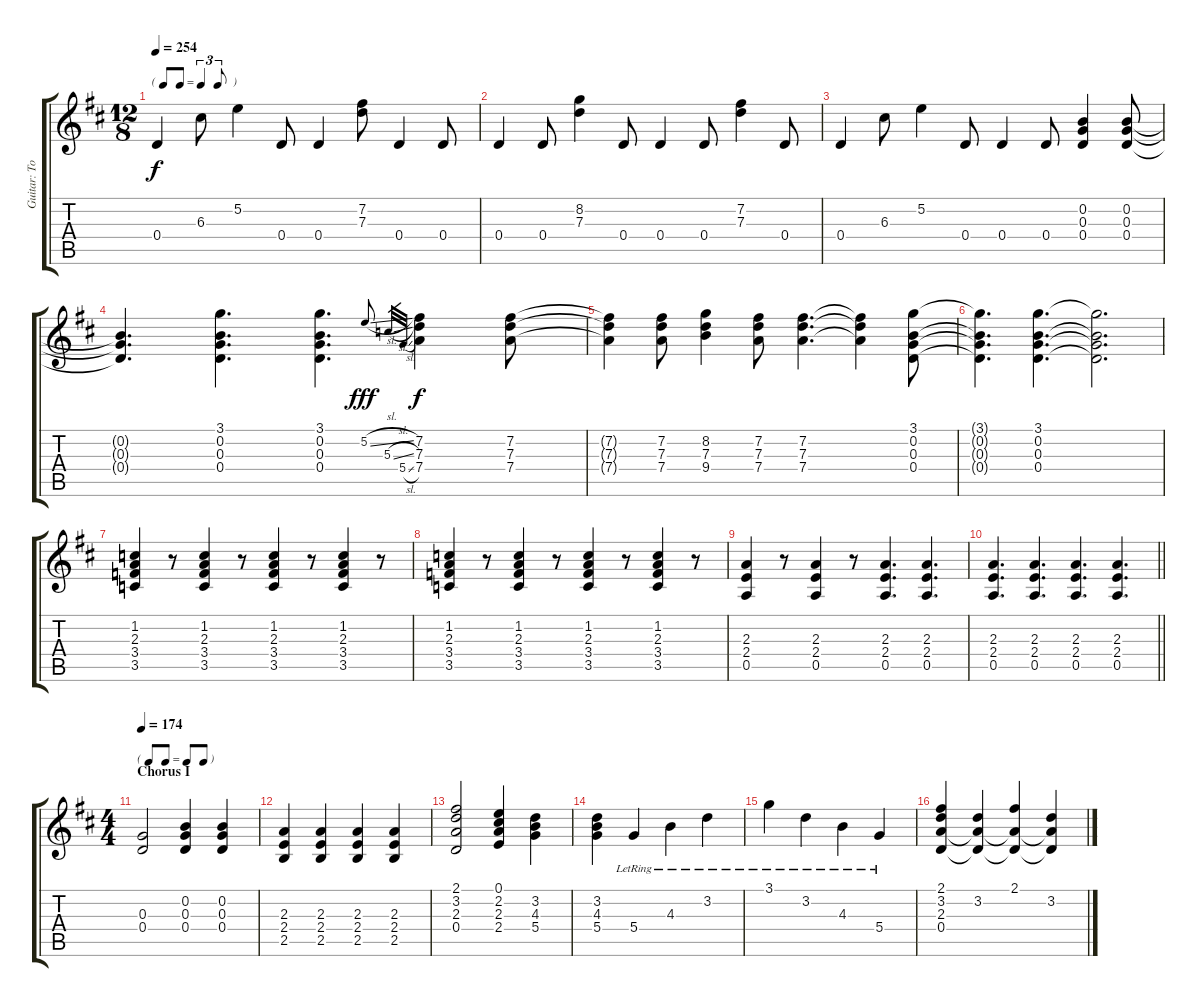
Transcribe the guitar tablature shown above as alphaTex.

\track ("Guitar: Todd" "Guitar: To") {instrument distortionguitar}
\staff {score tabs}
\tuning (E4 B3 G3 D3 A2 D2) {hide}
\ts (12 8)
\tf triplet8th
\tempo 254
\clef g2
\ks d
0.4.4{dy f} 6.3.8 5.2.4 0.4.8 0.4.4 (7.2 7.3).8 0.4.4 0.4.8 |
0.4.4 0.4.8 (8.2 7.3).4 0.4.8 0.4.4 0.4.8 (7.2 7.3).4 0.4.8 |
0.4.4 6.3.8 5.2.4 0.4.8 0.4.4 0.4.8 (0.2 0.3 0.4).4 (0.2 0.3 0.4).8 |
(0.2{t} 0.3{t} 0.4{t}).4{d} (3.1 0.2 0.3 0.4).4{d} (3.1 0.2 0.3 0.4).4{d} 5.2{sl}.32{gr onbeat dy fff} 5.3{sl}.32{gr} 5.4{sl}.32{gr} (7.2 7.3 7.4).4{dy f} (7.2 7.3 7.4).8 |
(7.2{t} 7.3{t} 7.4{t}).4 (7.2 7.3 7.4).8 (8.2 7.3 9.4).4 (7.2 7.3 7.4).8 (7.2 7.3 7.4).4{d} (7.2{t} 7.3{t} 7.4{t}).4 (3.1 0.2 0.3 0.4).8 |
(3.1{t} 0.2{t} 0.3{t} 0.4{t}).4{d} (3.1 0.2 0.3 0.4).4{d} (3.1{t} 0.2{t} 0.3{t} 0.4{t}).2{d} |
(1.2 2.3 3.4 3.5).4 r.8 (1.2 2.3 3.4 3.5).4 r.8 (1.2 2.3 3.4 3.5).4 r.8 (1.2 2.3 3.4 3.5).4 r.8 |
(1.2 2.3 3.4 3.5).4 r.8 (1.2 2.3 3.4 3.5).4 r.8 (1.2 2.3 3.4 3.5).4 r.8 (1.2 2.3 3.4 3.5).4 r.8 |
(2.3 2.4 0.5).4 r.8 (2.3 2.4 0.5).4 r.8 (2.3 2.4 0.5).4{d} (2.3 2.4 0.5).4{d} |
\barLineRight lightlight
(2.3 2.4 0.5).4{d} (2.3 2.4 0.5).4{d} (2.3 2.4 0.5).4{d} (2.3 2.4 0.5).4{d} |
\ts (4 4)
\tf none
\section ("" "Chorus I")
\tempo 174
(0.3 0.4).2 (0.2 0.3 0.4).4 (0.2 0.3 0.4).4 |
(2.3 2.4 2.5).4 (2.3 2.4 2.5).4 (2.3 2.4 2.5).4 (2.3 2.4 2.5).4 |
(2.1 3.2 2.3 0.4).2 (0.1 2.2 2.3 2.4).4 (3.2 4.3 5.4).4 |
(3.2 4.3 5.4).4 5.4{lr}.4 4.3{lr}.4 3.2{lr}.4 |
3.1{lr}.4 3.2{lr}.4 4.3{lr}.4 5.4{lr}.4 |
(2.1 3.2 2.3 0.4).4 (3.2 2.3{t} 0.4{t}).4 (2.1 2.3{t} 0.4{t}).4 (3.2 2.3{t} 0.4{t}).4
